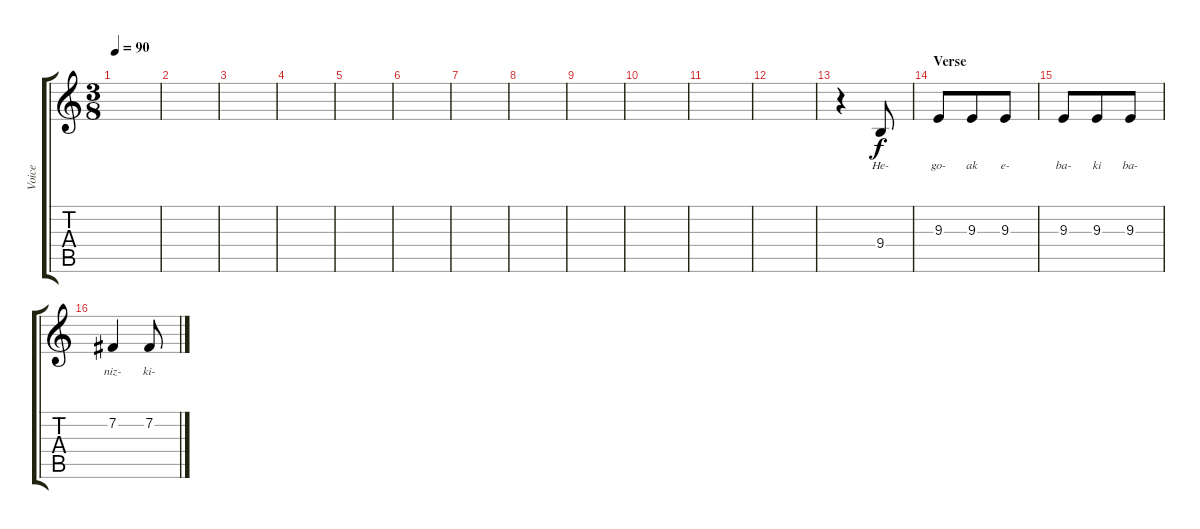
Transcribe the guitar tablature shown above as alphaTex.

\track ("Voice" "Voice") {instrument recorder}
\staff {score tabs}
\tuning (E4 B3 G3 D3 A2 E2) {hide}
\ts (3 8)
\tempo 90
\clef g2
\ks c
|
|
|
|
|
|
|
|
|
|
|
|
r.4 9.4.8{lyrics (0 "He-") lyrics (1 "") lyrics (2 "") lyrics (3 "") lyrics (4 "")} |
\section ("" "Verse")
9.3.8{lyrics (0 "go-") lyrics (1 "") lyrics (2 "") lyrics (3 "") lyrics (4 "")} 9.3.8{lyrics (0 "ak") lyrics (1 "") lyrics (2 "") lyrics (3 "") lyrics (4 "")} 9.3.8{lyrics (0 "e-") lyrics (1 "") lyrics (2 "") lyrics (3 "") lyrics (4 "")} |
9.3.8{lyrics (0 "ba-") lyrics (1 "") lyrics (2 "") lyrics (3 "") lyrics (4 "")} 9.3.8{lyrics (0 "ki") lyrics (1 "") lyrics (2 "") lyrics (3 "") lyrics (4 "")} 9.3.8{lyrics (0 "ba-") lyrics (1 "") lyrics (2 "") lyrics (3 "") lyrics (4 "")} |
7.2.4{lyrics (0 "niz-") lyrics (1 "") lyrics (2 "") lyrics (3 "") lyrics (4 "")} 7.2.8{lyrics (0 "ki-") lyrics (1 "") lyrics (2 "") lyrics (3 "") lyrics (4 "")}
